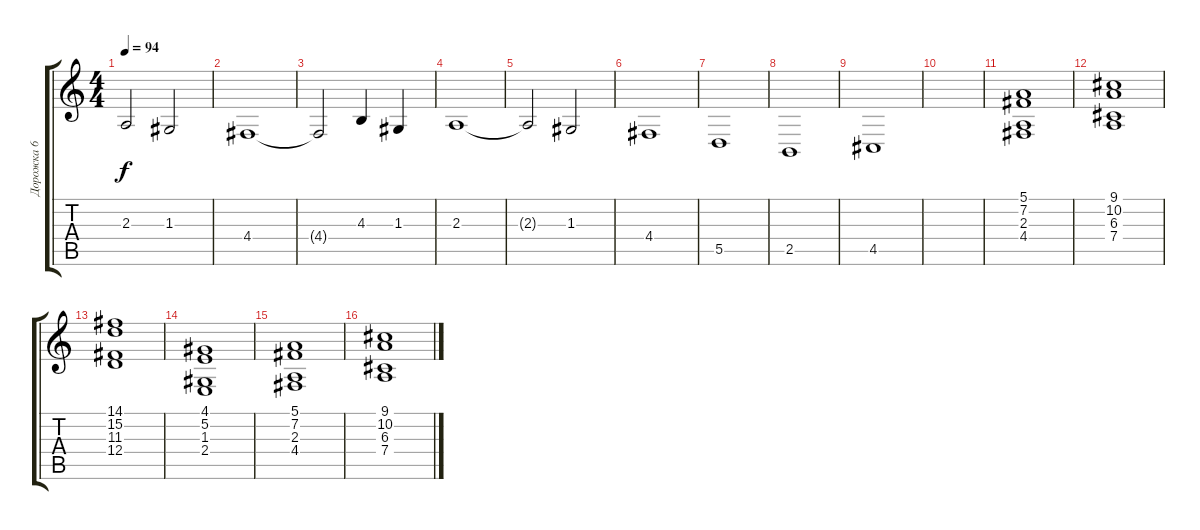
\track ("Дорожка 6" "Дорожка 6") {instrument stringensemble1}
\staff {score tabs}
\tuning (E4 B3 G3 D3 A2 D2) {hide}
\ts (4 4)
\tempo 94
\clef g2
\ks c
2.3{t}.2{dy f} 1.3.2 |
4.4.1 |
4.4{t}.2 4.3.4 1.3.4 |
2.3.1 |
2.3{t}.2 1.3.2 |
4.4.1 |
5.5.1 |
2.5.1 |
4.5.1 |
|
(5.1 7.2 2.3 4.4).1 |
(9.1 10.2 6.3 7.4).1 |
(14.1 15.2 11.3 12.4).1 |
(4.1 5.2 1.3 2.4).1 |
(5.1 7.2 2.3 4.4).1 |
(9.1 10.2 6.3 7.4).1
